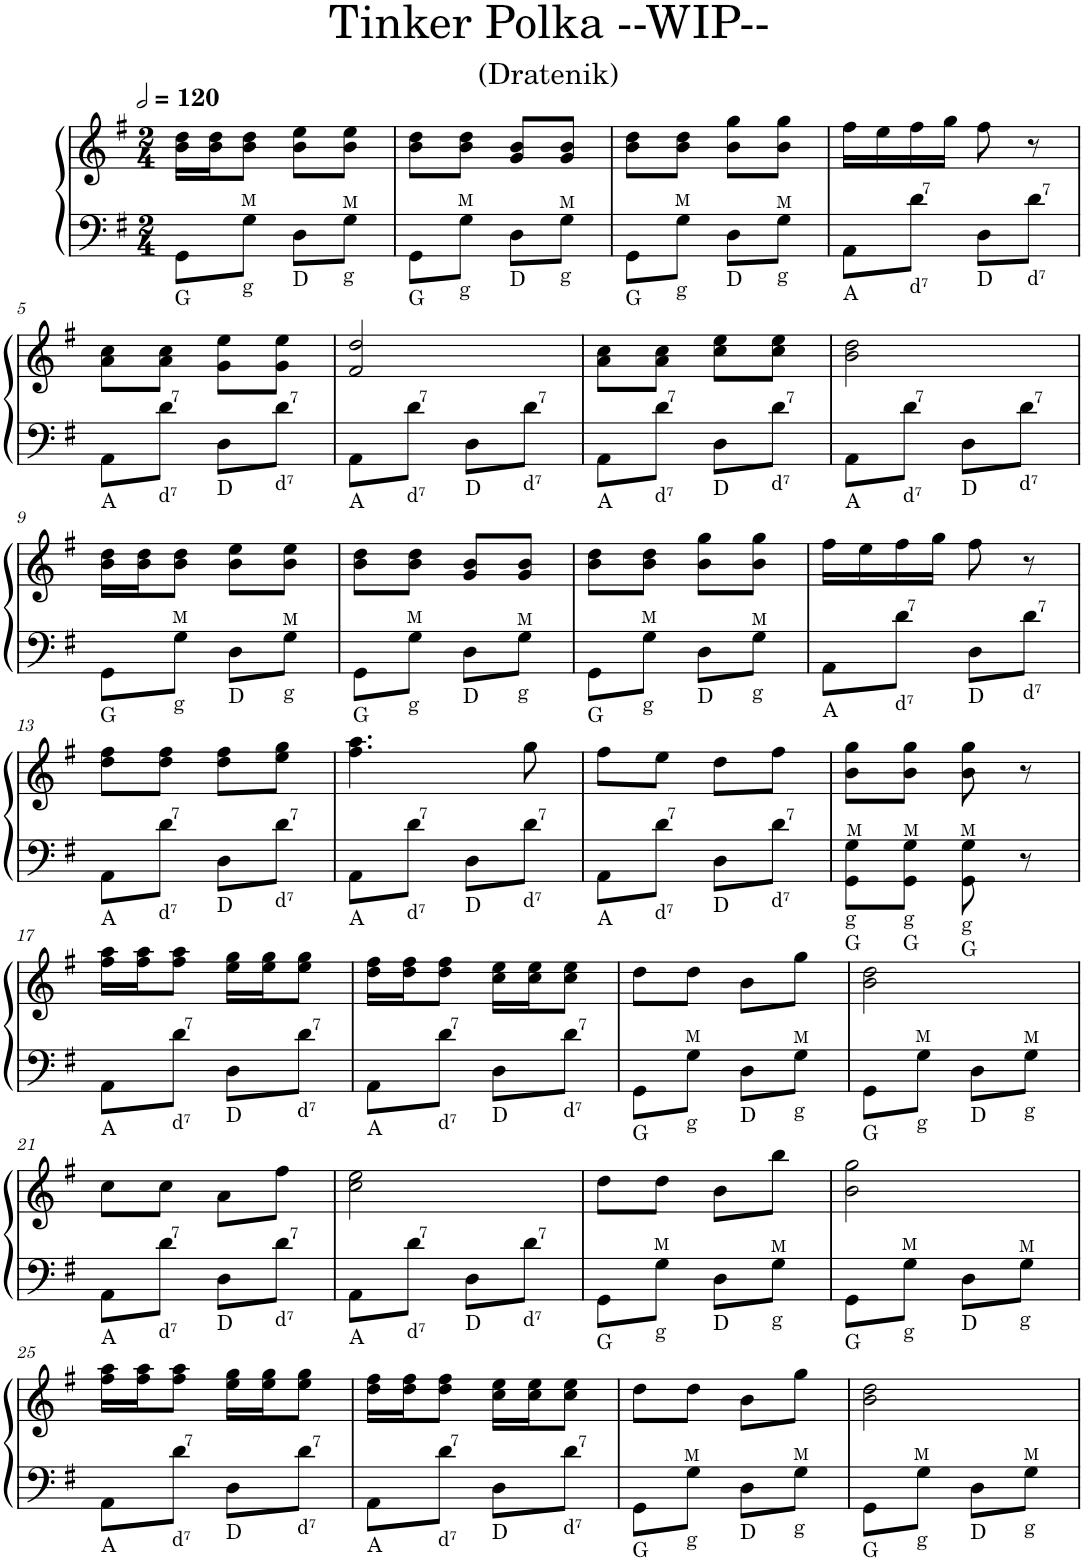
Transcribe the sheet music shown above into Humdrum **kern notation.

**kern	**kern	**kern
*part1	*part1	*part1
*staff3	*staff2	*staff1
*I"Accordion	*	*
*I'Acc.	*	*
*stria5	*	*
*clefF4	*clefF4	*clefG2
*k[f#]	*k[f#]	*k[f#]
*M2/4	*M2/4	*M2/4
*MM240	*MM240	*MM240
=1	=1	=1
!	!LO:TX:b:t=G	!
!LO:TX:b:t=G	!	!
8GG\L	8GG\L	16b\ 16dd\LL
.	.	16b\ 16dd\J
!	!LO:TX:b:t=g	!
!LO:TX:b:t=g	!	!
8G\ 8B\ 8d\J	8G\J	8b\ 8dd\J
!	!LO:TX:b:t=D	!
!LO:TX:b:t=D	!	!
8D\L	8D\L	8b\ 8ee\L
!	!LO:TX:b:t=g	!
!LO:TX:b:t=g	!	!
8G\ 8B\ 8d\J	8G\J	8b\ 8ee\J
=2	=2	=2
!	!LO:TX:b:t=G	!
!LO:TX:b:t=G	!	!
8GG\L	8GG\L	8b\ 8dd\L
!	!LO:TX:b:t=g	!
!LO:TX:b:t=g	!	!
8G\ 8B\ 8d\J	8G\J	8b\ 8dd\J
!	!LO:TX:b:t=D	!
!LO:TX:b:t=D	!	!
8D\L	8D\L	8g/ 8b/L
!	!LO:TX:b:t=g	!
!LO:TX:b:t=g	!	!
8G\ 8B\ 8d\J	8G\J	8g/ 8b/J
=3	=3	=3
!	!LO:TX:b:t=G	!
!LO:TX:b:t=G	!	!
8GG\L	8GG\L	8b\ 8dd\L
!	!LO:TX:b:t=g	!
!LO:TX:b:t=g	!	!
8G\ 8B\ 8d\J	8G\J	8b\ 8dd\J
!	!LO:TX:b:t=D	!
!LO:TX:b:t=D	!	!
8D\L	8D\L	8b\ 8gg\L
!	!LO:TX:b:t=g	!
!LO:TX:b:t=g	!	!
8G\ 8B\ 8d\J	8G\J	8b\ 8gg\J
=4	=4	=4
!	!LO:TX:b:t=A	!
!LO:TX:b:t=A	!	!
8AA\L	8AA\L	16ff#\LL
.	.	16ee\
!	!LO:TX:b:t=d⁷	!
!LO:TX:b:t=d⁷	!	!
8F#\ 8c\ 8d\J	8d\J	16ff#\
.	.	16gg\JJ
!	!LO:TX:b:t=D	!
!LO:TX:b:t=D	!	!
8D\L	8D\L	8ff#\
!	!LO:TX:b:t=d⁷	!
!LO:TX:b:t=d⁷	!	!
8F#\ 8c\ 8d\J	8d\J	8r
!!LO:LB:g=z
=5	=5	=5
!	!LO:TX:b:t=A	!
!LO:TX:b:t=A	!	!
8AA\L	8AA\L	8a\ 8cc\L
!	!LO:TX:b:t=d⁷	!
!LO:TX:b:t=d⁷	!	!
8F#\ 8c\ 8d\J	8d\J	8a\ 8cc\J
!	!LO:TX:b:t=D	!
!LO:TX:b:t=D	!	!
8D\L	8D\L	8g\ 8ee\L
!	!LO:TX:b:t=d⁷	!
!LO:TX:b:t=d⁷	!	!
8F#\ 8c\ 8d\J	8d\J	8g\ 8ee\J
=6	=6	=6
!	!LO:TX:b:t=A	!
!LO:TX:b:t=A	!	!
8AA\L	8AA\L	2f#/ 2dd/
!	!LO:TX:b:t=d⁷	!
!LO:TX:b:t=d⁷	!	!
8F#\ 8c\ 8d\J	8d\J	.
!	!LO:TX:b:t=D	!
!LO:TX:b:t=D	!	!
8D\L	8D\L	.
!	!LO:TX:b:t=d⁷	!
!LO:TX:b:t=d⁷	!	!
8F#\ 8c\ 8d\J	8d\J	.
=7	=7	=7
!	!LO:TX:b:t=A	!
!LO:TX:b:t=A	!	!
8AA\L	8AA\L	8a\ 8cc\L
!	!LO:TX:b:t=d⁷	!
!LO:TX:b:t=d⁷	!	!
8F#\ 8c\ 8d\J	8d\J	8a\ 8cc\J
!	!LO:TX:b:t=D	!
!LO:TX:b:t=D	!	!
8D\L	8D\L	8cc\ 8ee\L
!	!LO:TX:b:t=d⁷	!
!LO:TX:b:t=d⁷	!	!
8F#\ 8c\ 8d\J	8d\J	8cc\ 8ee\J
=8	=8	=8
!	!LO:TX:b:t=A	!
!LO:TX:b:t=A	!	!
8AA\L	8AA\L	2b\ 2dd\
!	!LO:TX:b:t=d⁷	!
!LO:TX:b:t=d⁷	!	!
8F#\ 8c\ 8d\J	8d\J	.
!	!LO:TX:b:t=D	!
!LO:TX:b:t=D	!	!
8D\L	8D\L	.
!	!LO:TX:b:t=d⁷	!
!LO:TX:b:t=d⁷	!	!
8F#\ 8c\ 8d\J	8d\J	.
!!LO:LB:g=z
=9	=9	=9
!	!LO:TX:b:t=G	!
!LO:TX:b:t=G	!	!
8GG\L	8GG\L	16b\ 16dd\LL
.	.	16b\ 16dd\J
!	!LO:TX:b:t=g	!
!LO:TX:b:t=g	!	!
8G\ 8B\ 8d\J	8G\J	8b\ 8dd\J
!	!LO:TX:b:t=D	!
!LO:TX:b:t=D	!	!
8D\L	8D\L	8b\ 8ee\L
!	!LO:TX:b:t=g	!
!LO:TX:b:t=g	!	!
8G\ 8B\ 8d\J	8G\J	8b\ 8ee\J
=10	=10	=10
!	!LO:TX:b:t=G	!
!LO:TX:b:t=G	!	!
8GG\L	8GG\L	8b\ 8dd\L
!	!LO:TX:b:t=g	!
!LO:TX:b:t=g	!	!
8G\ 8B\ 8d\J	8G\J	8b\ 8dd\J
!	!LO:TX:b:t=D	!
!LO:TX:b:t=D	!	!
8D\L	8D\L	8g/ 8b/L
!	!LO:TX:b:t=g	!
!LO:TX:b:t=g	!	!
8G\ 8B\ 8d\J	8G\J	8g/ 8b/J
=11	=11	=11
!	!LO:TX:b:t=G	!
!LO:TX:b:t=G	!	!
8GG\L	8GG\L	8b\ 8dd\L
!	!LO:TX:b:t=g	!
!LO:TX:b:t=g	!	!
8G\ 8B\ 8d\J	8G\J	8b\ 8dd\J
!	!LO:TX:b:t=D	!
!LO:TX:b:t=D	!	!
8D\L	8D\L	8b\ 8gg\L
!	!LO:TX:b:t=g	!
!LO:TX:b:t=g	!	!
8G\ 8B\ 8d\J	8G\J	8b\ 8gg\J
=12	=12	=12
!	!LO:TX:b:t=A	!
!LO:TX:b:t=A	!	!
8AA\L	8AA\L	16ff#\LL
.	.	16ee\
!	!LO:TX:b:t=d⁷	!
!LO:TX:b:t=d⁷	!	!
8F#\ 8c\ 8d\J	8d\J	16ff#\
.	.	16gg\JJ
!	!LO:TX:b:t=D	!
!LO:TX:b:t=D	!	!
8D\L	8D\L	8ff#\
!	!LO:TX:b:t=d⁷	!
!LO:TX:b:t=d⁷	!	!
8F#\ 8c\ 8d\J	8d\J	8r
!!LO:LB:g=z
=13	=13	=13
!	!LO:TX:b:t=A	!
!LO:TX:b:t=A	!	!
8AA\L	8AA\L	8dd\ 8ff#\L
!	!LO:TX:b:t=d⁷	!
!LO:TX:b:t=d⁷	!	!
8F#\ 8c\ 8d\J	8d\J	8dd\ 8ff#\J
!	!LO:TX:b:t=D	!
!LO:TX:b:t=D	!	!
8D\L	8D\L	8dd\ 8ff#\L
!	!LO:TX:b:t=d⁷	!
!LO:TX:b:t=d⁷	!	!
8F#\ 8c\ 8d\J	8d\J	8ee\ 8gg\J
=14	=14	=14
!	!LO:TX:b:t=A	!
!LO:TX:b:t=A	!	!
8AA\L	8AA\L	4.ff#\ 4.aa\
!	!LO:TX:b:t=d⁷	!
!LO:TX:b:t=d⁷	!	!
8F#\ 8c\ 8d\J	8d\J	.
!	!LO:TX:b:t=D	!
!LO:TX:b:t=D	!	!
8D\L	8D\L	.
!	!LO:TX:b:t=d⁷	!
!LO:TX:b:t=d⁷	!	!
8F#\ 8c\ 8d\J	8d\J	8gg\
=15	=15	=15
!	!LO:TX:b:t=A	!
!LO:TX:b:t=A	!	!
8AA\L	8AA\L	8ff#\L
!	!LO:TX:b:t=d⁷	!
!LO:TX:b:t=d⁷	!	!
8F#\ 8c\ 8d\J	8d\J	8ee\J
!	!LO:TX:b:t=D	!
!LO:TX:b:t=D	!	!
8D\L	8D\L	8dd\L
!	!LO:TX:b:t=d⁷	!
!LO:TX:b:t=d⁷	!	!
8F#\ 8c\ 8d\J	8d\J	8ff#\J
=16	=16	=16
!	!LO:TX:b:t=g	!
!	!LO:TX:b:t=G	!
!LO:TX:b:t=g	!	!
!LO:TX:b:t=G	!	!
8GG\ 8G\ 8B\ 8d\L	8GG\ 8G\L	8b\ 8gg\L
!	!LO:TX:b:t=g	!
!	!LO:TX:b:t=G	!
!LO:TX:b:t=g	!	!
!LO:TX:b:t=G	!	!
8GG\ 8G\ 8B\ 8d\J	8GG\ 8G\J	8b\ 8gg\J
!	!LO:TX:b:t=g	!
!	!LO:TX:b:t=G	!
!LO:TX:b:t=g	!	!
!LO:TX:b:t=G	!	!
8GG 8G 8B 8d	8GG\ 8G\	8b\ 8gg\
8r	8r	8r
!!LO:LB:g=z
=17	=17	=17
!	!LO:TX:b:t=A	!
!LO:TX:b:t=A	!	!
8AA\L	8AA\L	16ff#\ 16aa\LL
.	.	16ff#\ 16aa\J
!	!LO:TX:b:t=d⁷	!
!LO:TX:b:t=d⁷	!	!
8F#\ 8c\ 8d\J	8d\J	8ff#\ 8aa\J
!	!LO:TX:b:t=D	!
!LO:TX:b:t=D	!	!
8D\L	8D\L	16ee\ 16gg\LL
.	.	16ee\ 16gg\J
!	!LO:TX:b:t=d⁷	!
!LO:TX:b:t=d⁷	!	!
8F#\ 8c\ 8d\J	8d\J	8ee\ 8gg\J
=18	=18	=18
!	!LO:TX:b:t=A	!
!LO:TX:b:t=A	!	!
8AA\L	8AA\L	16dd\ 16ff#\LL
.	.	16dd\ 16ff#\J
!	!LO:TX:b:t=d⁷	!
!LO:TX:b:t=d⁷	!	!
8F#\ 8c\ 8d\J	8d\J	8dd\ 8ff#\J
!	!LO:TX:b:t=D	!
!LO:TX:b:t=D	!	!
8D\L	8D\L	16cc\ 16ee\LL
.	.	16cc\ 16ee\J
!	!LO:TX:b:t=d⁷	!
!LO:TX:b:t=d⁷	!	!
8F#\ 8c\ 8d\J	8d\J	8cc\ 8ee\J
=19	=19	=19
!	!LO:TX:b:t=G	!
!LO:TX:b:t=G	!	!
8GG\L	8GG\L	8dd\L
!	!LO:TX:b:t=g	!
!LO:TX:b:t=g	!	!
8G\ 8B\ 8d\J	8G\J	8dd\J
!	!LO:TX:b:t=D	!
!LO:TX:b:t=D	!	!
8D\L	8D\L	8b\L
!	!LO:TX:b:t=g	!
!LO:TX:b:t=g	!	!
8G\ 8B\ 8d\J	8G\J	8gg\J
=20	=20	=20
!	!LO:TX:b:t=G	!
!LO:TX:b:t=G	!	!
8GG\L	8GG\L	2b\ 2dd\
!	!LO:TX:b:t=g	!
!LO:TX:b:t=g	!	!
8G\ 8B\ 8d\J	8G\J	.
!	!LO:TX:b:t=D	!
!LO:TX:b:t=D	!	!
8D\L	8D\L	.
!	!LO:TX:b:t=g	!
!LO:TX:b:t=g	!	!
8G\ 8B\ 8d\J	8G\J	.
!!LO:LB:g=z
=21	=21	=21
!	!LO:TX:b:t=A	!
!LO:TX:b:t=A	!	!
8AA\L	8AA\L	8cc\L
!	!LO:TX:b:t=d⁷	!
!LO:TX:b:t=d⁷	!	!
8F#\ 8c\ 8d\J	8d\J	8cc\J
!	!LO:TX:b:t=D	!
!LO:TX:b:t=D	!	!
8D\L	8D\L	8a\L
!	!LO:TX:b:t=d⁷	!
!LO:TX:b:t=d⁷	!	!
8F#\ 8c\ 8d\J	8d\J	8ff#\J
=22	=22	=22
!	!LO:TX:b:t=A	!
!LO:TX:b:t=A	!	!
8AA\L	8AA\L	2cc\ 2ee\
!	!LO:TX:b:t=d⁷	!
!LO:TX:b:t=d⁷	!	!
8F#\ 8c\ 8d\J	8d\J	.
!	!LO:TX:b:t=D	!
!LO:TX:b:t=D	!	!
8D\L	8D\L	.
!	!LO:TX:b:t=d⁷	!
!LO:TX:b:t=d⁷	!	!
8F#\ 8c\ 8d\J	8d\J	.
=23	=23	=23
!	!LO:TX:b:t=G	!
!LO:TX:b:t=G	!	!
8GG\L	8GG\L	8dd\L
!	!LO:TX:b:t=g	!
!LO:TX:b:t=g	!	!
8G\ 8B\ 8d\J	8G\J	8dd\J
!	!LO:TX:b:t=D	!
!LO:TX:b:t=D	!	!
8D\L	8D\L	8b\L
!	!LO:TX:b:t=g	!
!LO:TX:b:t=g	!	!
8G\ 8B\ 8d\J	8G\J	8bb\J
=24	=24	=24
!	!LO:TX:b:t=G	!
!LO:TX:b:t=G	!	!
8GG\L	8GG\L	2b\ 2gg\
!	!LO:TX:b:t=g	!
!LO:TX:b:t=g	!	!
8G\ 8B\ 8d\J	8G\J	.
!	!LO:TX:b:t=D	!
!LO:TX:b:t=D	!	!
8D\L	8D\L	.
!	!LO:TX:b:t=g	!
!LO:TX:b:t=g	!	!
8G\ 8B\ 8d\J	8G\J	.
!!LO:LB:g=z
=25	=25	=25
!	!LO:TX:b:t=A	!
!LO:TX:b:t=A	!	!
8AA\L	8AA\L	16ff#\ 16aa\LL
.	.	16ff#\ 16aa\J
!	!LO:TX:b:t=d⁷	!
!LO:TX:b:t=d⁷	!	!
8F#\ 8c\ 8d\J	8d\J	8ff#\ 8aa\J
!	!LO:TX:b:t=D	!
!LO:TX:b:t=D	!	!
8D\L	8D\L	16ee\ 16gg\LL
.	.	16ee\ 16gg\J
!	!LO:TX:b:t=d⁷	!
!LO:TX:b:t=d⁷	!	!
8F#\ 8c\ 8d\J	8d\J	8ee\ 8gg\J
=26	=26	=26
!	!LO:TX:b:t=A	!
!LO:TX:b:t=A	!	!
8AA\L	8AA\L	16dd\ 16ff#\LL
.	.	16dd\ 16ff#\J
!	!LO:TX:b:t=d⁷	!
!LO:TX:b:t=d⁷	!	!
8F#\ 8c\ 8d\J	8d\J	8dd\ 8ff#\J
!	!LO:TX:b:t=D	!
!LO:TX:b:t=D	!	!
8D\L	8D\L	16cc\ 16ee\LL
.	.	16cc\ 16ee\J
!	!LO:TX:b:t=d⁷	!
!LO:TX:b:t=d⁷	!	!
8F#\ 8c\ 8d\J	8d\J	8cc\ 8ee\J
=27	=27	=27
!	!LO:TX:b:t=G	!
!LO:TX:b:t=G	!	!
8GG\L	8GG\L	8dd\L
!	!LO:TX:b:t=g	!
!LO:TX:b:t=g	!	!
8G\ 8B\ 8d\J	8G\J	8dd\J
!	!LO:TX:b:t=D	!
!LO:TX:b:t=D	!	!
8D\L	8D\L	8b\L
!	!LO:TX:b:t=g	!
!LO:TX:b:t=g	!	!
8G\ 8B\ 8d\J	8G\J	8gg\J
=28	=28	=28
!	!LO:TX:b:t=G	!
!LO:TX:b:t=G	!	!
8GG\L	8GG\L	2b\ 2dd\
!	!LO:TX:b:t=g	!
!LO:TX:b:t=g	!	!
8G\ 8B\ 8d\J	8G\J	.
!	!LO:TX:b:t=D	!
!LO:TX:b:t=D	!	!
8D\L	8D\L	.
!	!LO:TX:b:t=g	!
!LO:TX:b:t=g	!	!
8G\ 8B\ 8d\J	8G\J	.
=	=	=
*-	*-	*-
